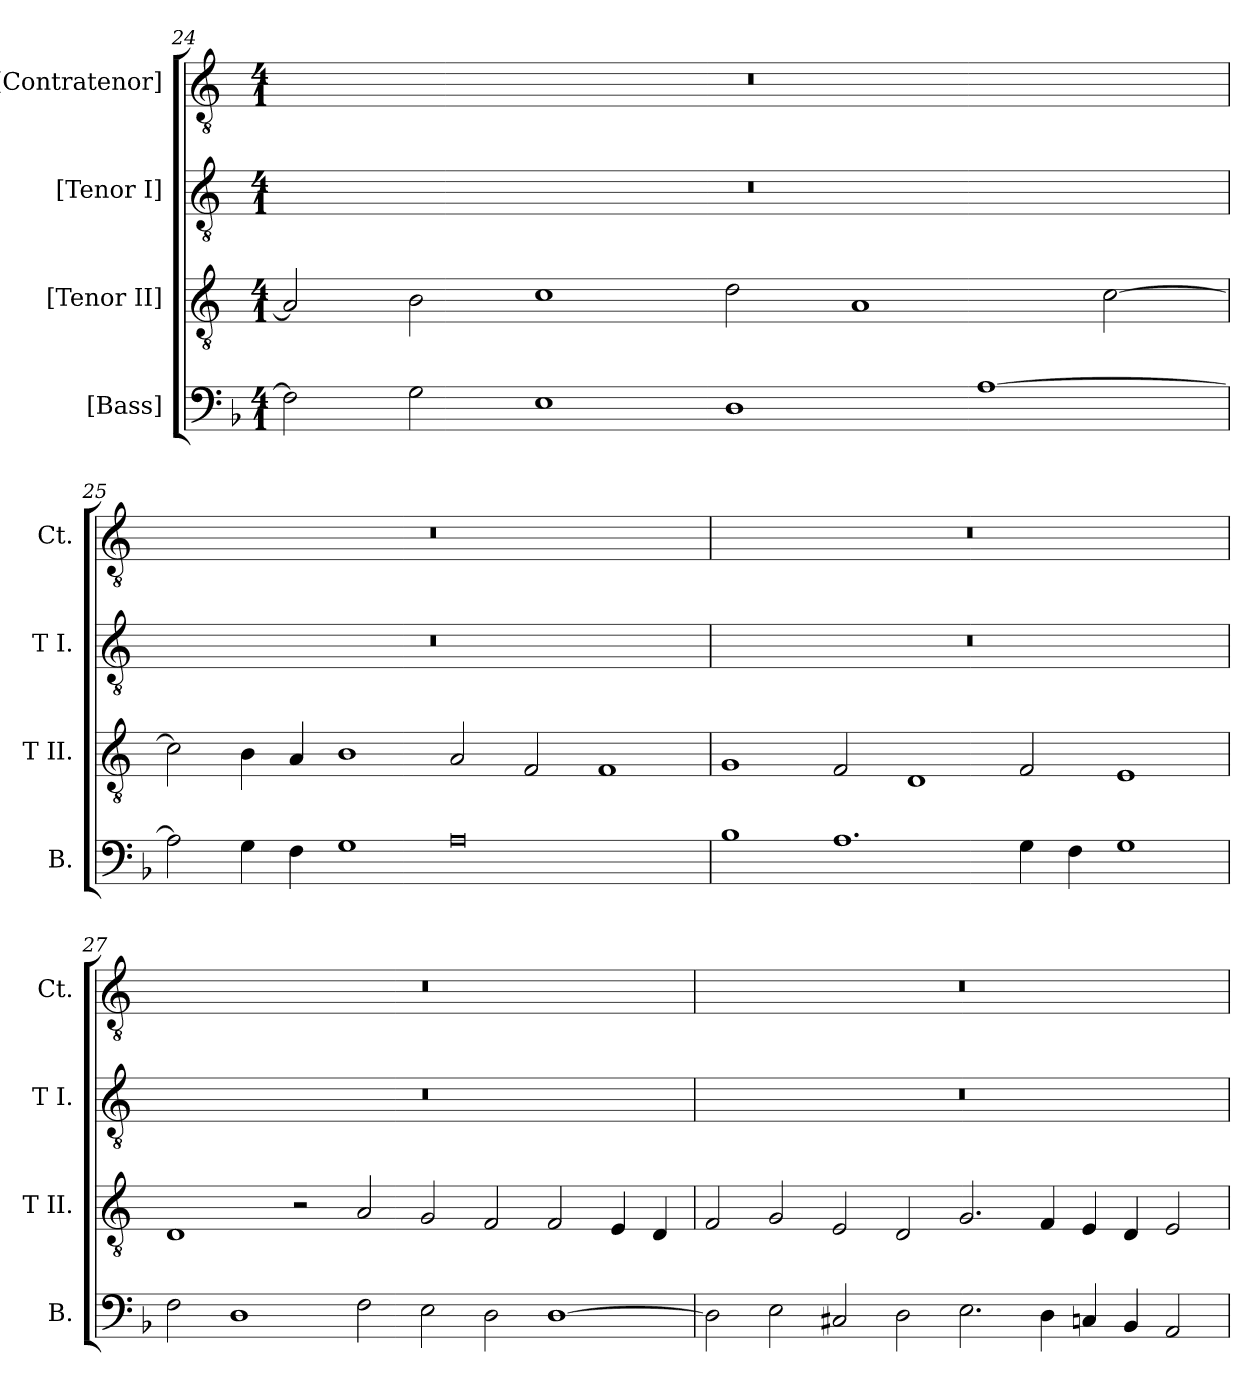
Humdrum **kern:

**kern	**kern	**kern	**kern
*part4	*part3	*part2	*part1
*staff4	*staff3	*staff2	*staff1
*I"[Bass]	*I"[Tenor II]	*I"[Tenor I]	*I"[Contratenor]
*I'B.	*I'T II.	*I'T I.	*I'Ct.
*clefF4	*clefGv2	*clefGv2	*clefGv2
*	*ITrd7c12	*ITrd7c12	*ITrd7c12
*k[b-]	*k[]	*k[]	*k[]
*F:	*C:	*C:	*C:
*M4/1	*M4/1	*M4/1	*M4/1
=24	=24	=24	=24
!	!	!LO:N:vis=1	!LO:N:vis=1
2Fi\]	2AAi/]	00r	00r
2Gi\	2BBi\	.	.
1Ei	1Ci	.	.
1Di	2Di\	.	.
.	1AAi	.	.
[>1Ai	.	.	.
.	[>2Ci\	.	.
=25	=25	=25	=25
!	!	!LO:N:vis=1	!LO:N:vis=1
2Ai\]	2Ci\]	00r	00r
4Gi\	4BBi\	.	.
4Fi\	4AAi/	.	.
1Gi	1BBi	.	.
0Ai	2AAi/	.	.
.	2FFi/	.	.
.	1FFi	.	.
!!LO:LB:g=z
=26	=26	=26	=26
!	!	!LO:N:vis=1	!LO:N:vis=1
1B-i	1GGi	00r	00r
1.Ai	2FFi/	.	.
.	1DDi	.	.
4Gi\	2FFi/	.	.
4Fi\	.	.	.
1Gi	1EEi	.	.
=27	=27	=27	=27
!	!	!LO:N:vis=1	!LO:N:vis=1
2Fi\	1DDi	00r	00r
1Di	.	.	.
.	2r	.	.
2Fi\	2AAi/	.	.
2Ei\	2GGi/	.	.
2Di\	2FFi/	.	.
[>1Di	2FFi/	.	.
.	4EEi/	.	.
.	4DDi/	.	.
=28	=28	=28	=28
!	!	!LO:N:vis=1	!LO:N:vis=1
2Di\]	2FFi/	00r	00r
2Ei\	2GGi/	.	.
2C#Xi/	2EEi/	.	.
2Di\	2DDi/	.	.
2.Ei\	2.GGi/	.	.
4Di\	4FFi/	.	.
4Cni/	4EEi/	.	.
4BB-i/	4DDi/	.	.
2AAi/	2EEi/	.	.
=	=	=	=
*-	*-	*-	*-
